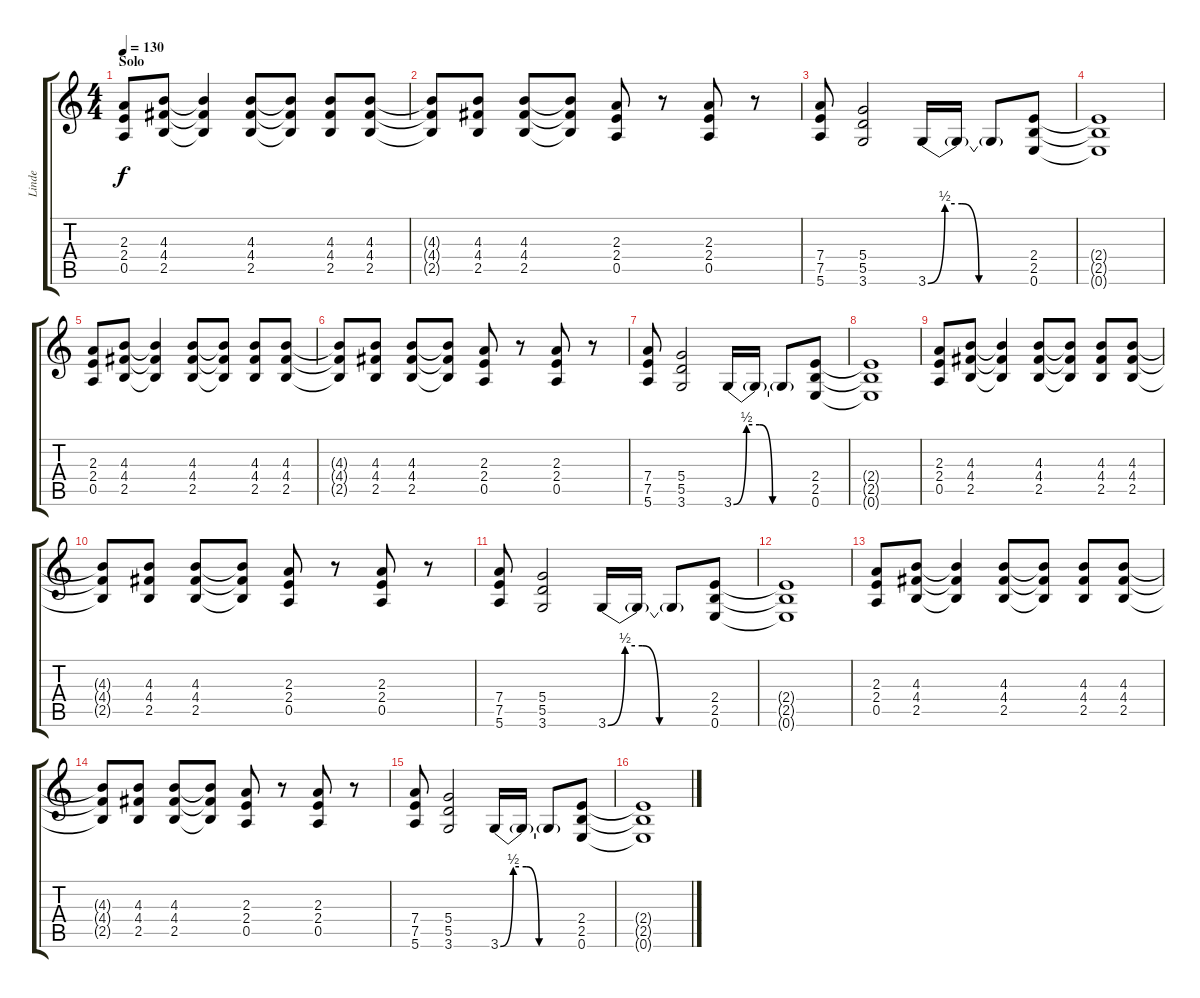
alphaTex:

\track ("Linde" "Linde") {instrument overdrivenguitar}
\staff {score tabs}
\tuning (E4 B3 G3 D3 A2 E2) {hide}
\ts (4 4)
\section ("" "Solo")
\tempo 130
\clef g2
\ks c
(2.3 2.4 0.5).8{dy f volume 11 instrument overdrivenguitar} (4.3 4.4 2.5).8 (4.3{t} 4.4{t} 2.5{t}).4 (4.3 4.4 2.5).8 (4.3{t} 4.4{t} 2.5{t}).8 (4.3 4.4 2.5).8 (4.3 4.4 2.5).8 |
(4.3{t} 4.4{t} 2.5{t}).8 (4.3 4.4 2.5).8 (4.3 4.4 2.5).8 (4.3{t} 4.4{t} 2.5{t}).8 (2.3 2.4 0.5).8 r.8 (2.3 2.4 0.5).8 r.8 |
(7.4 7.5 5.6).8 (5.4 5.5 3.6).2 3.6{be (custom 0 0 10 2 20 2 30 0 60 0)}.16 3.6{t}.16 3.6{t}.8 (2.4 2.5 0.6).8 |
(2.4{t} 2.5{t} 0.6{t}).1 |
(2.3 2.4 0.5).8 (4.3 4.4 2.5).8 (4.3{t} 4.4{t} 2.5{t}).4 (4.3 4.4 2.5).8 (4.3{t} 4.4{t} 2.5{t}).8 (4.3 4.4 2.5).8 (4.3 4.4 2.5).8 |
(4.3{t} 4.4{t} 2.5{t}).8 (4.3 4.4 2.5).8 (4.3 4.4 2.5).8 (4.3{t} 4.4{t} 2.5{t}).8 (2.3 2.4 0.5).8 r.8 (2.3 2.4 0.5).8 r.8 |
(7.4 7.5 5.6).8 (5.4 5.5 3.6).2 3.6{be (custom 0 0 10 2 20 2 30 0 60 0)}.16 3.6{t}.16 3.6{t}.8 (2.4 2.5 0.6).8 |
(2.4{t} 2.5{t} 0.6{t}).1 |
(2.3 2.4 0.5).8{volume 11 instrument overdrivenguitar} (4.3 4.4 2.5).8 (4.3{t} 4.4{t} 2.5{t}).4 (4.3 4.4 2.5).8 (4.3{t} 4.4{t} 2.5{t}).8 (4.3 4.4 2.5).8 (4.3 4.4 2.5).8 |
(4.3{t} 4.4{t} 2.5{t}).8 (4.3 4.4 2.5).8 (4.3 4.4 2.5).8 (4.3{t} 4.4{t} 2.5{t}).8 (2.3 2.4 0.5).8 r.8 (2.3 2.4 0.5).8 r.8 |
(7.4 7.5 5.6).8 (5.4 5.5 3.6).2 3.6{be (custom 0 0 10 2 20 2 30 0 60 0)}.16 3.6{t}.16 3.6{t}.8 (2.4 2.5 0.6).8 |
(2.4{t} 2.5{t} 0.6{t}).1 |
(2.3 2.4 0.5).8 (4.3 4.4 2.5).8 (4.3{t} 4.4{t} 2.5{t}).4 (4.3 4.4 2.5).8 (4.3{t} 4.4{t} 2.5{t}).8 (4.3 4.4 2.5).8 (4.3 4.4 2.5).8 |
(4.3{t} 4.4{t} 2.5{t}).8 (4.3 4.4 2.5).8 (4.3 4.4 2.5).8 (4.3{t} 4.4{t} 2.5{t}).8 (2.3 2.4 0.5).8 r.8 (2.3 2.4 0.5).8 r.8 |
(7.4 7.5 5.6).8 (5.4 5.5 3.6).2 3.6{be (custom 0 0 10 2 20 2 30 0 60 0)}.16 3.6{t}.16 3.6{t}.8 (2.4 2.5 0.6).8 |
(2.4{t} 2.5{t} 0.6{t}).1
